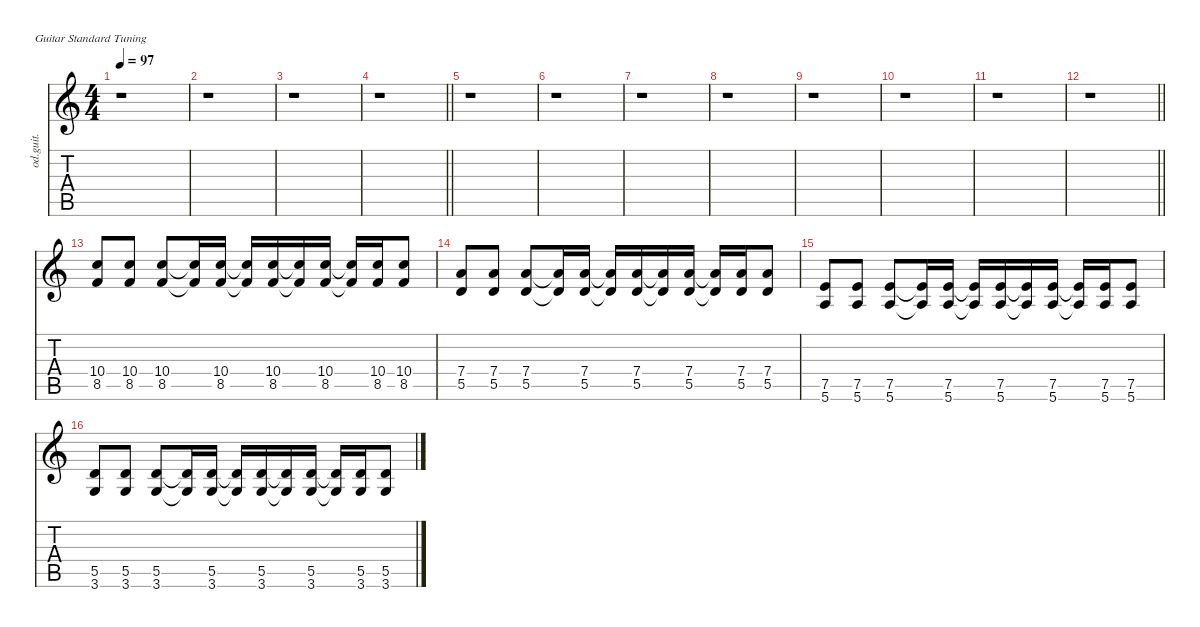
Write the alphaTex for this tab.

\defaultSystemsLayout 4
\hideDynamics
\bracketExtendMode nobrackets
\track ("Overdriven Guitar" "od.guit.") {instrument overdrivenguitar}
\staff {score tabs}
\tuning (E4 B3 G3 D3 A2 E2)
\ts (4 4)
\tempo 97
\clef g2
\ks c
r.1{dy mf instrument overdrivenguitar beam Down} |
r.1{beam Down} |
r.1{beam Down} |
\barLineRight lightlight
r.1{beam Down} |
r.1{beam Down} |
r.1{beam Down} |
r.1{beam Down} |
r.1{beam Down} |
r.1{beam Down} |
r.1{beam Down} |
r.1{beam Down} |
\barLineRight lightlight
r.1{beam Down} |
(8.5 10.4).8{beam Up} (8.5 10.4).8{beam Up} (8.5 10.4).8{beam Up} (8.5{t} 10.4{t}).16{beam Up} (8.5 10.4).16{beam Up} (10.4{t} 8.5{t}).16{beam Up} (8.5 10.4).16{beam Up} (10.4{t} 8.5{t}).16{beam Up} (8.5 10.4).16{beam Up} (10.4{t} 8.5{t}).16{beam Up} (8.5 10.4).16{beam Up} (8.5 10.4).8{beam Up} |
(5.5 7.4).8{beam Up} (5.5 7.4).8{beam Up} (5.5 7.4).8{beam Up} (5.5{t} 7.4{t}).16{beam Up} (5.5 7.4).16{beam Up} (7.4{t} 5.5{t}).16{beam Up} (5.5 7.4).16{beam Up} (7.4{t} 5.5{t}).16{beam Up} (5.5 7.4).16{beam Up} (7.4{t} 5.5{t}).16{beam Up} (5.5 7.4).16{beam Up} (5.5 7.4).8{beam Up} |
(5.6 7.5).8{beam Up} (5.6 7.5).8{beam Up} (5.6 7.5).8{beam Up} (5.6{t} 7.5{t}).16{beam Up} (5.6 7.5).16{beam Up} (5.6{t} 7.5{t}).16{beam Up} (5.6 7.5).16{beam Up} (5.6{t} 7.5{t}).16{beam Up} (5.6 7.5).16{beam Up} (5.6{t} 7.5{t}).16{beam Up} (5.6 7.5).16{beam Up} (5.6 7.5).8{beam Up} |
(3.6 5.5).8{beam Up} (3.6 5.5).8{beam Up} (3.6 5.5).8{beam Up} (3.6{t} 5.5{t}).16{beam Up} (3.6 5.5).16{beam Up} (3.6{t} 5.5{t}).16{beam Up} (3.6 5.5).16{beam Up} (3.6{t} 5.5{t}).16{beam Up} (3.6 5.5).16{beam Up} (3.6{t} 5.5{t}).16{beam Up} (3.6 5.5).16{beam Up} (3.6 5.5).8{beam Up}
